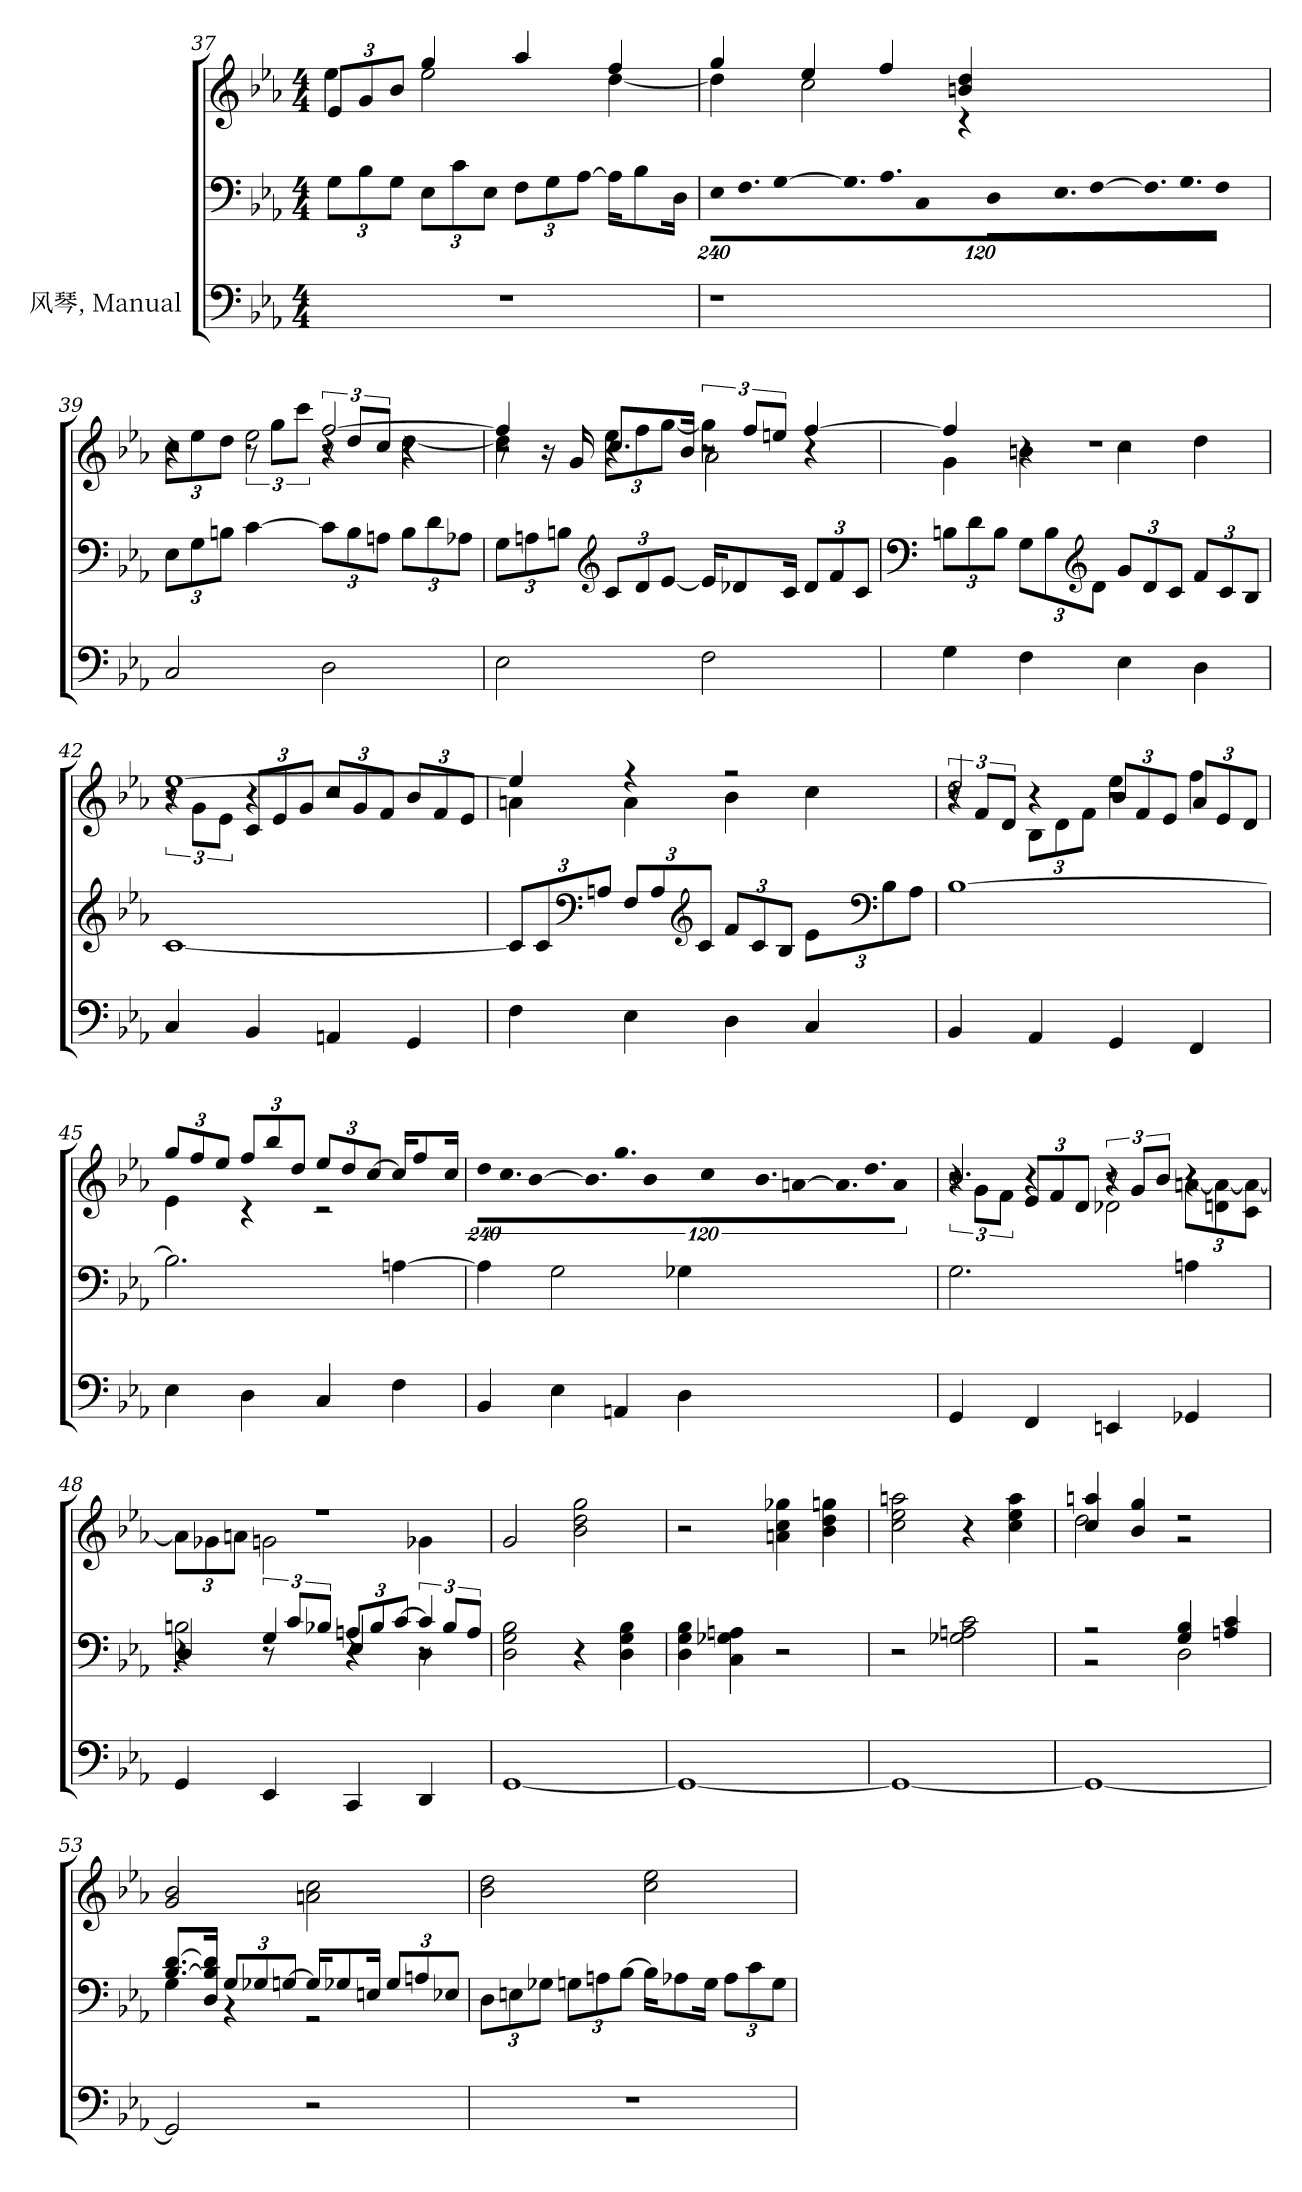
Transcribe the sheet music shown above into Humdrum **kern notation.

**kern	**kern	**kern
*part1	*part1	*part1
*staff3	*staff2	*staff1
*I"风琴, Manual	*	*
!!LO:PB:g=z
*clefF4	*clefF4	*clefG2
*k[b-e-a-]	*k[b-e-a-]	*k[b-e-a-]
*M4/4	*M4/4	*M4/4
*	*Xbrackettup	*Xbrackettup
=37	=37	=37
*	*	*^
1r	12G\L	12e-/L	4ee-\
.	12B-\	12g/	.
.	12G\J	12b-/J	.
.	12E-\L	4gg/	2ee-\
.	12c\	.	.
.	12E-\J	.	.
.	12F\L	4aa-/	.
.	12G\	.	.
.	[12A-\J	.	.
.	16A-\KL]	4ff/	[4dd\
.	8B-\	.	.
.	16D\Jk	.	.
=38	=38	=38	=38
!	!LO:N:vis=16	!	!
1r	1920%137E-\LL	4gg/	4dd\]
!	!LO:N:vis=16.	!	!
.	960%103F\	.	.
!	!LO:N:vis=32	!	!
.	[640%23G\K	.	.
!	!LO:N:vis=16.	!	!
.	960%103G\]	.	.
.	.	4ee-/	2cc\
!	!LO:N:vis=16.	!	!
.	960%103A-\	.	.
!	!LO:N:vis=16	!	!
.	1920%137C\JJ	.	.
.	.	4ff/	.
!	!LO:N:vis=16	!	!
.	1920%137D\LL	.	.
!	!LO:N:vis=16.	!	!
.	960%103E-\	.	.
!	!LO:N:vis=32	!	!
.	[640%23F\K	.	.
!	!LO:N:vis=16.	!	!
.	960%103F\]	.	.
.	.	4bn/ 4dd/	4r
!	!LO:N:vis=16.	!	!
.	960%103G\	.	.
!	!LO:N:vis=16	!	!
.	1920%137F\JJ	.	.
960ryy	.	960ryy	960ryy
=39	=39	=39	=39
*	*	*^	*^
2C/	12E-\L	2r	12cc\L	2r	4r
.	12G\	.	12ee-\	.	.
.	12Bn\J	.	12dd\J	.	.
*	*	*	*brackettup	*	*
.	[4c\	.	12r	.	2ee-\
.	.	.	12gg\L	.	.
.	.	.	12ccc\J	.	.
2D\	12c\L]	[2ff/	4r	12r	.
.	12B\	.	.	12dd/L	.
.	12An\J	.	.	12cc/J	.
.	12B\L	.	[4dd\	4r	4r
.	12d\	.	.	.	.
.	12A-X\J	.	.	.	.
!!LO:LB:g=z	!!	!!	!!
=40	=40	=40	=40	=40	=40
2E-\	12G\L	4ff/]	4dd\]	8r	2r
.	12An\	.	.	.	.
.	.	.	.	16r	.
.	12Bn\J	.	.	.	.
.	.	.	.	16g/	.
*	*clefG2	*	*	*	*
*	*	*	*Xbrackettup	*	*
.	12c/L	4r	12ee-\L	8.cc/L	.
.	12d/	.	12ff\	.	.
.	[12e-/J	.	[12gg\J	.	.
.	.	.	.	16b-/Jk	.
*	*	*	*	*brackettup	*
2F\	16e-/KL]	2r	4gg\]	12r	2a-\
.	8d-X/	.	.	.	.
.	.	.	.	12ff/L	.
.	.	.	.	12een/J	.
.	16c/Jk	.	.	.	.
.	12d-/L	.	4r	[4ff/	.
.	12f/	.	.	.	.
.	12c/J	.	.	.	.
*	*	*v	*v	*v	*v
=41	=41	=41
*	*clefF4	*
*	*	*^
*	*	*	*^
4G\	12Bn\L	1r	4g\	4ff/]
.	12d\	.	.	.
.	12B\J	.	.	.
4F\	12G\L	.	4bn\	4r
.	12B\	.	.	.
*	*clefG2	*	*	*
.	12d\J	.	.	.
4E-\	12g/L	.	4cc\	2r
.	12d/	.	.	.
.	12c/J	.	.	.
4D\	12f/L	.	4dd\	.
.	12c/	.	.	.
.	12B/J	.	.	.
!!LO:LB:g=z	!!	!!
=42	=42	=42	=42	=42
4C/	[1c	[1ee-	12r	4r
.	.	.	12g\L	.
.	.	.	12e-\J	.
*	*	*	*	*Xbrackettup
4BB-/	.	.	4r	12c/L
.	.	.	.	12e-/
.	.	.	.	12g/J
4AAn/	.	.	2r	12cc/L
.	.	.	.	12g/
.	.	.	.	12f/J
4GG/	.	.	.	12b-/L
.	.	.	.	12f/
.	.	.	.	12e-/J
*	*	*	*v	*v
=43	=43	=43	=43
4F\	12c/L]	4ee-/]	4an\
.	12c/	.	.
*	*clefF4	*	*
.	12An/J	.	.
4E-\	12F/L	4r	4a\
.	12A/	.	.
*	*clefG2	*	*
.	12c/J	.	.
4D\	12f/L	2r	4b-\
.	12c/	.	.
.	12B-/J	.	.
4C/	12e-\L	.	4cc\
*	*clefF4	*	*
.	12B-\	.	.
.	12A\J	.	.
=44	=44	=44	=44
*	*	*	*^
*	*	*	*	*brackettup
4BB-/	[1B-	2dd/	4r	12r
.	.	.	.	12f/L
.	.	.	.	12d/J
*	*	*	*Xbrackettup	*
4AA-/	.	.	12B-\L	4r
.	.	.	12d\	.
.	.	.	12f\J	.
4GG/	.	2r	4ee-\	12b-/L
.	.	.	.	12f/
.	.	.	.	12e-/J
4FF/	.	.	4ff\	12a-/L
.	.	.	.	12e-/
.	.	.	.	12d/J
*	*	*	*v	*v
!!LO:LB:g=z
=45	=45	=45	=45
4E-\	2.B-\]	12gg/L	4e-\
.	.	12ff/	.
.	.	12ee-/J	.
4D\	.	12ff/L	4r
.	.	12bb-/	.
.	.	12dd/J	.
4C/	.	12ee-/L	2r
.	.	12dd/	.
.	.	[12cc/J	.
4F\	[4An\	16cc/KL]	.
.	.	8ff/	.
.	.	16cc/Jk	.
*	*	*v	*v
=46	=46	=46
!	!	!LO:N:vis=16
4BB-/	4A\]	1920%137dd\LL
!	!	!LO:N:vis=16.
.	.	960%103cc\
!	!	!LO:N:vis=32
.	.	[640%23b-\K
!	!	!LO:N:vis=16.
.	.	960%103b-\]
4E-\	2G\	.
!	!	!LO:N:vis=16.
.	.	960%103gg\
!	!	!LO:N:vis=16
.	.	1920%137b-\JJ
4AAn/	.	.
!	!	!LO:N:vis=16
.	.	1920%137cc\LL
!	!	!LO:N:vis=16.
.	.	960%103b-\
!	!	!LO:N:vis=32
.	.	[640%23an\K
!	!	!LO:N:vis=16.
.	.	960%103a\]
4D\	4G-X\	.
!	!	!LO:N:vis=16.
.	.	960%103dd\
!	!	!LO:N:vis=16
.	.	1920%137a\JJ
960ryy	960ryy	.
=47	=47	=47
*	*	*^
*	*	*	*brackettup
*	*	*^	*^
4GG/	2.G\	2.b-/	12r	4r	2r
.	.	.	12g\L	.	.
.	.	.	12f\J	.	.
*	*	*	*	*Xbrackettup	*
4FF/	.	.	4r	12e-/L	.
.	.	.	.	12f/	.
.	.	.	.	12d/J	.
*	*	*	*	*brackettup	*
4EEn/	.	.	4r	12r	2d-X\
.	.	.	.	12g/L	.
.	.	.	.	12b-/J	.
*	*	*	*Xbrackettup	*	*
4GG-X/	4An\	4r	[12an\L	4r	.
.	.	.	12dn\ 12a\_	.	.
.	.	.	12c\ 12a\_J	.	.
*	*	*	*v	*v	*v
!!LO:PB:g=z
=48	=48	=48	=48
*	*^	*	*
*	*	*^	*	*
4GG/	4r	2Bn'\	4D/	1r	12a\L]
.	.	.	.	.	12g-X\
.	.	.	.	.	12an\J
*	*brackettup	*	*	*	*
4EE-/	12r	.	4G/	.	2gn\
.	12c/L	.	.	.	.
.	12B-X/J	.	.	.	.
*	*Xbrackettup	*	*	*	*
4CC/	12An/L	4r	4E-/	.	.
.	12B-/	.	.	.	.
.	[12c/J	.	.	.	.
*	*	*	*brackettup	*	*
4DD/	4c/]	4D\	12r	.	4g-X\
.	.	.	12B-/L	.	.
.	.	.	12A/J	.	.
*	*v	*v	*v	*	*
*	*	*v	*v
=49	=49	=49
[1GG	2D\ 2G\ 2B-\	2g/
.	4r	2b-\ 2dd\ 2gg\
.	4D\ 4G\ 4B-\	.
=50	=50	=50
1GG_	4D\ 4G\ 4B-\	2r
.	4C\ 4G-X\ 4An\	.
.	2r	4an\ 4cc\ 4gg-X\
.	.	4b-\ 4dd\ 4ggn\
=51	=51	=51
1GG_	2r	2cc\ 2ee-\ 2aan\
.	2G-X\ 2An\ 2c\	4r
.	.	4cc\ 4ee-\ 4aa\
=52	=52	=52
*	*^	*^
1GG_	2r	2r	4cc/ 4aan/	2dd\
.	.	.	4b-/ 4gg/	.
.	4G/ 4B-/	2D\	2r	2r
.	4An/ 4c/	.	.	.
*	*	*	*v	*v
!!LO:LB:g=z
=53	=53	=53	=53
2GG/]	[8.B-/ [8.d/L	4G\	2g/ 2b-/
.	16D/ 16B-/] 16d/]Jk	.	.
*	*Xbrackettup	*	*
.	12G/L	4r	.
.	12G-X/	.	.
.	[12Gn/J	.	.
2r	16G/KL]	2r	2an\ 2cc\
.	8G-X/	.	.
.	16En/Jk	.	.
.	12G-/L	.	.
.	12An/	.	.
.	12E-X/J	.	.
*	*v	*v	*
=54	=54	=54
1r	12D\L	2b-\ 2dd\
.	12En\	.
.	12G-X\J	.
.	12Gn\L	.
.	12An\	.
.	[12B-\J	.
.	16B-\KL]	2cc\ 2ee-\
.	8A-X\	.
.	16G\Jk	.
.	12A-\L	.
.	12c\	.
.	12G\J	.
=	=	=
*-	*-	*-
